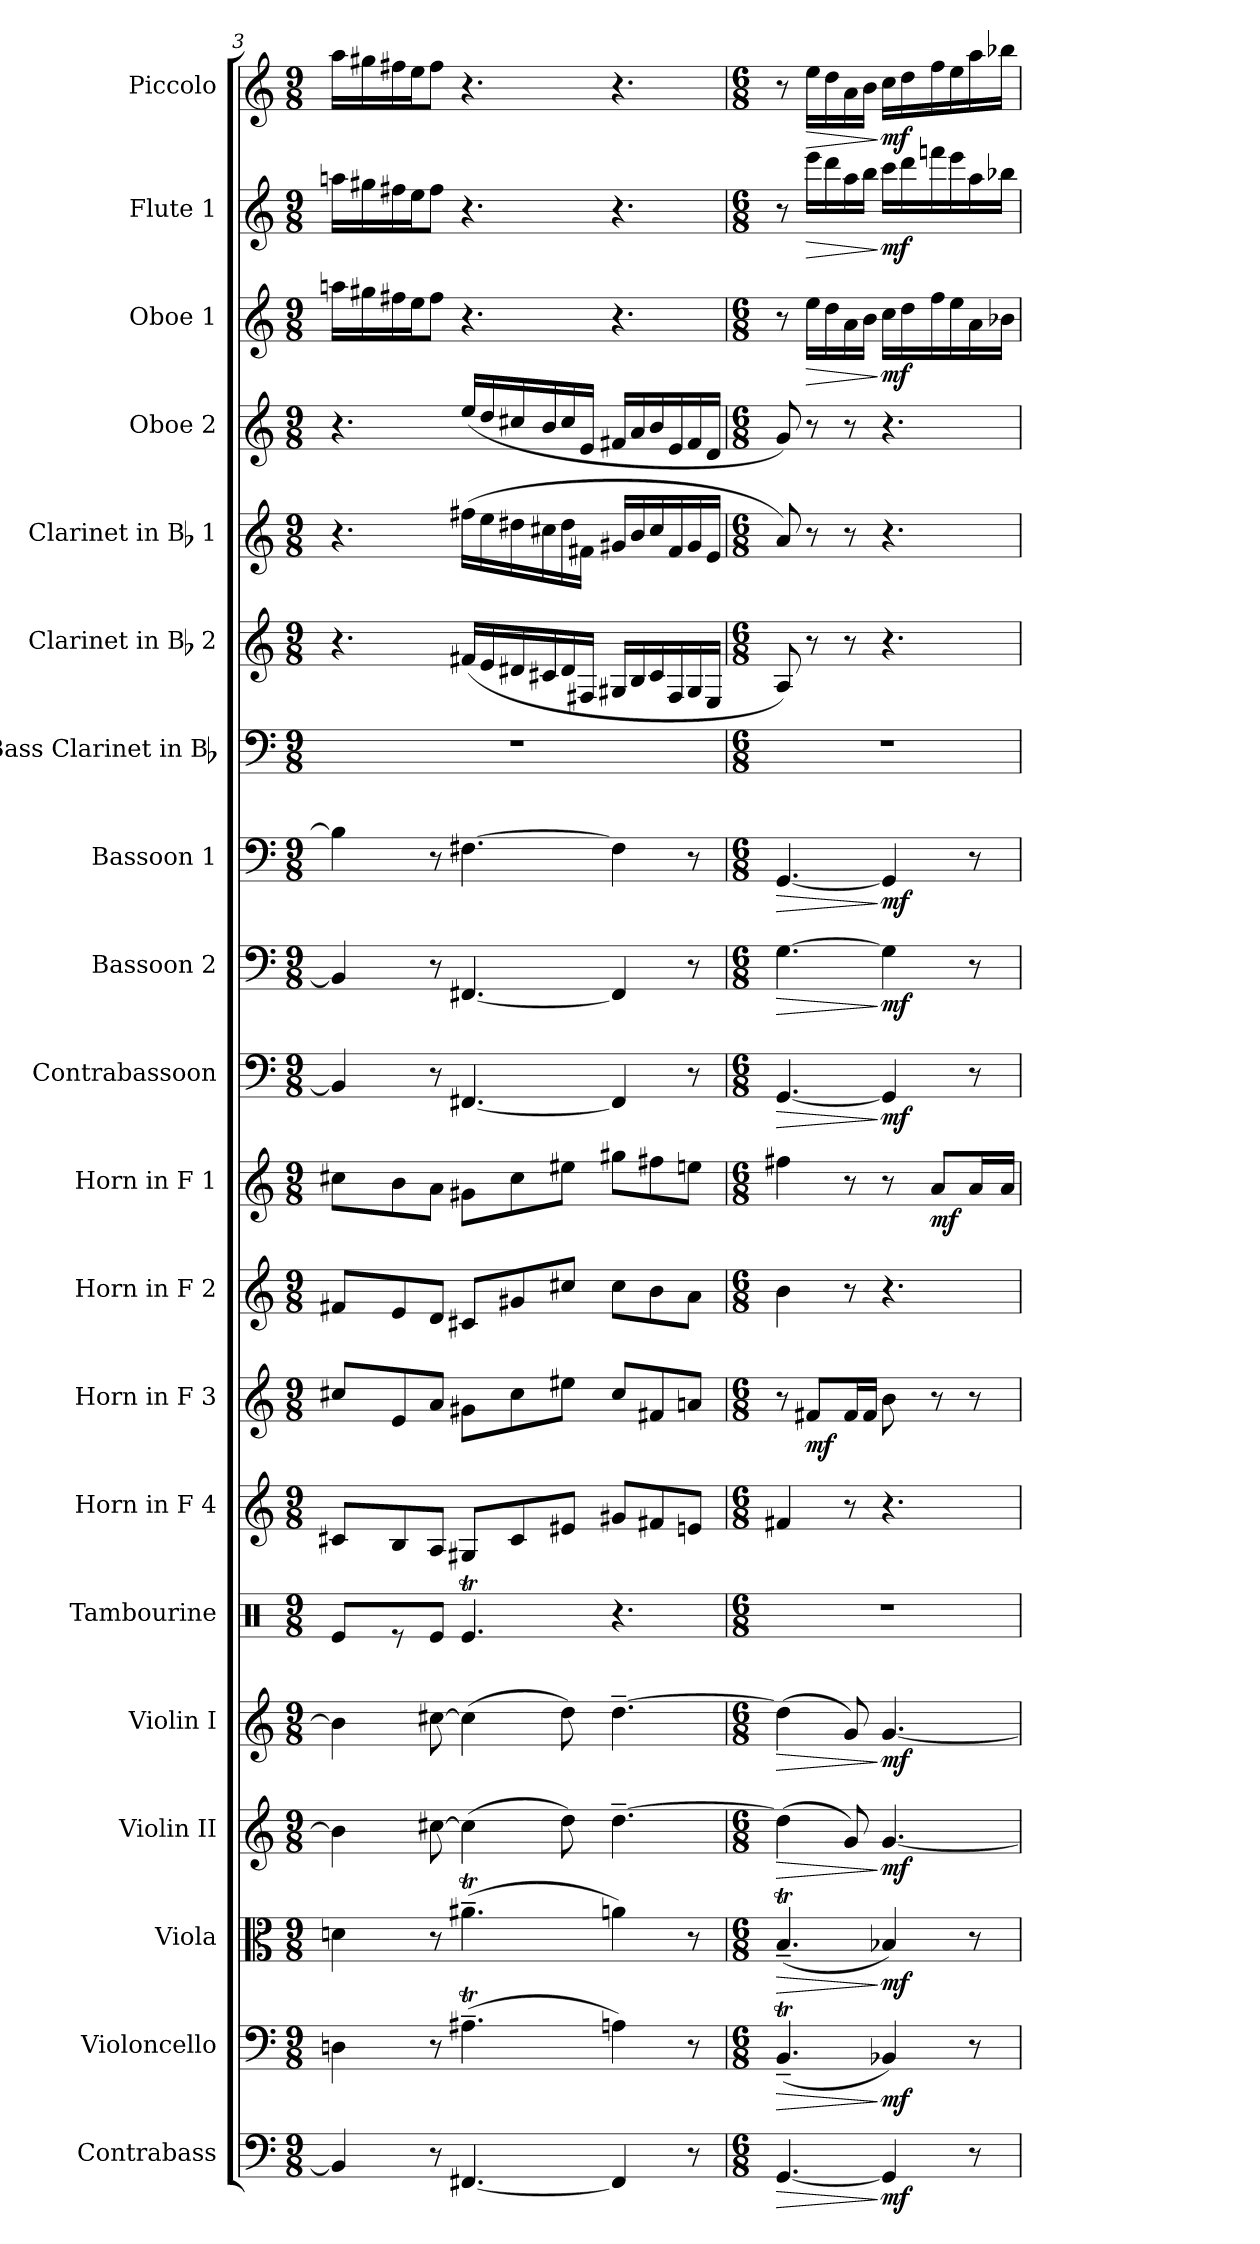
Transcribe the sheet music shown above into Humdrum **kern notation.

**kern	**dynam	**kern	**dynam	**kern	**dynam	**kern	**dynam	**kern	**dynam	**kern	**kern	**kern	**dynam	**kern	**kern	**dynam	**kern	**dynam	**kern	**dynam	**kern	**dynam	**kern	**kern	**kern	**kern	**kern	**dynam	**kern	**dynam	**kern	**dynam
*part20	*part20	*part19	*part19	*part18	*part18	*part17	*part17	*part16	*part16	*part15	*part14	*part13	*part13	*part12	*part11	*part11	*part10	*part10	*part9	*part9	*part8	*part8	*part7	*part6	*part5	*part4	*part3	*part3	*part2	*part2	*part1	*part1
*staff20	*staff20	*staff19	*staff19	*staff18	*staff18	*staff17	*staff17	*staff16	*staff16	*staff15	*staff14	*staff13	*staff13	*staff12	*staff11	*staff11	*staff10	*staff10	*staff9	*staff9	*staff8	*staff8	*staff7	*staff6	*staff5	*staff4	*staff3	*staff3	*staff2	*staff2	*staff1	*staff1
*I"Contrabass	*	*I"Violoncello	*	*I"Viola	*	*I"Violin II	*	*I"Violin I	*	*I"Tambourine	*I"Horn in F 4	*I"Horn in F 3	*	*I"Horn in F 2	*I"Horn in F 1	*	*I"Contrabassoon	*	*I"Bassoon 2	*	*I"Bassoon 1	*	*I"Bass Clarinet in Bb	*I"Clarinet in Bb 2	*I"Clarinet in Bb 1	*I"Oboe 2	*I"Oboe 1	*	*I"Flute 1	*	*I"Piccolo	*
*I'Cb.	*	*I'Vc.	*	*I'Vla.	*	*I'2.Vln.	*	*I'1.Vln.	*	*I'Tamb.	*I'4.Hn.	*I'3.Hn.	*	*I'2.Hn.	*I'1.Hn.	*	*I'Cbsn.	*	*I'2.Bsn.	*	*I'1.Bsn.	*	*I'B. Cl.	*I'2.Cl.	*I'1.Cl.	*I'2.Ob.	*I'1.Ob.	*	*I'1.Fl.	*	*I'Picc.	*
*clefF4	*	*clefF4	*	*clefC3	*	*clefG2	*	*clefG2	*	*clefX	*clefG2	*clefG2	*	*clefG2	*clefG2	*	*clefF4	*	*clefF4	*	*clefF4	*	*clefF4	*clefG2	*clefG2	*clefG2	*clefG2	*	*clefG2	*	*clefG2	*
*ITrd7c12	*	*	*	*	*	*	*	*	*	*	*ITrd4c7	*ITrd4c7	*	*ITrd4c7	*ITrd4c7	*	*ITrd7c12	*	*	*	*	*	*ITrd1c2	*ITrd1c2	*ITrd1c2	*	*	*	*	*	*ITrd-7c-12	*
*k[]	*	*k[]	*	*k[]	*	*k[]	*	*k[]	*	*k[]	*k[b-]	*k[b-]	*	*k[b-]	*k[b-]	*	*k[]	*	*k[]	*	*k[]	*	*k[b-e-]	*k[b-e-]	*k[b-e-]	*k[]	*k[]	*	*k[]	*	*k[]	*
*M9/8	*	*M9/8	*	*M9/8	*	*M9/8	*	*M9/8	*	*M9/8	*M9/8	*M9/8	*	*M9/8	*M9/8	*	*M9/8	*	*M9/8	*	*M9/8	*	*M9/8	*M9/8	*M9/8	*M9/8	*M9/8	*	*M9/8	*	*M9/8	*
=3	=3	=3	=3	=3	=3	=3	=3	=3	=3	=3	=3	=3	=3	=3	=3	=3	=3	=3	=3	=3	=3	=3	=3	=3	=3	=3	=3	=3	=3	=3	=3	=3
4BBB]	.	4Dn	.	4dn	.	4b]	.	4b]	.	8Re/L	8F#XL	8f#XL	.	8BnL	8f#XL	.	4BBB]	.	4BB]	.	4B]	.	8%9r	4.r	4.r	4.r	16aanLL	.	16aanLL	.	16aaaLL	.
.	.	.	.	.	.	.	.	.	.	.	.	.	.	.	.	.	.	.	.	.	.	.	.	.	.	.	16gg#X	.	16gg#X	.	16ggg#X	.
.	.	.	.	.	.	.	.	.	.	8r	8E	8A	.	8A	8e	.	.	.	.	.	.	.	.	.	.	.	16ff#X	.	16ff#X	.	16fff#X	.
.	.	.	.	.	.	.	.	.	.	.	.	.	.	.	.	.	.	.	.	.	.	.	.	.	.	.	16eeJ	.	16eeJ	.	16eeeJ	.
8r	.	8r	.	8r	.	[8cc#X	.	[8cc#X	.	8Re/J	8DJ	8dJ	.	8GJ	8dJ	.	8r	.	8r	.	8r	.	.	.	.	.	8ff#J	.	8ff#J	.	8fff#J	.
[4.FFF#X	.	(4.A#Xt~	.	(4.a#Xt~	.	(4cc#]	.	(4cc#]	.	4.Ret/	8C#XL	8c#XL	.	8F#XL	8c#XL	.	[4.FFF#X	.	[4.FF#X	.	[4.F#X	.	.	(16enLL	(16eenLL	(16eeLL	4.r	.	4.r	.	4.r	.
.	.	.	.	.	.	.	.	.	.	.	.	.	.	.	.	.	.	.	.	.	.	.	.	16d	16dd	16dd	.	.	.	.	.	.
.	.	.	.	.	.	.	.	.	.	.	8F#	8f#	.	8c#X	8f#	.	.	.	.	.	.	.	.	16c#X	16cc#X	16cc#X	.	.	.	.	.	.
.	.	.	.	.	.	.	.	.	.	.	.	.	.	.	.	.	.	.	.	.	.	.	.	16Bn	16bn	16b	.	.	.	.	.	.
.	.	.	.	.	.	8dd)	.	8dd)	.	.	8A#XJ	8a#XJ	.	8f#XJ	8a#XJ	.	.	.	.	.	.	.	.	16c#	16cc#	16cc#	.	.	.	.	.	.
.	.	.	.	.	.	.	.	.	.	.	.	.	.	.	.	.	.	.	.	.	.	.	.	16EnJJ	16enJJ	16eJJ	.	.	.	.	.	.
4FFF#]	.	4An)	.	4an)	.	[4.dd~	.	[4.dd~	.	4.r	8c#XL	8f#L	.	8f#L	8cc#XL	.	4FFF#]	.	4FF#]	.	4F#]	.	.	16F#XLL	16f#XLL	16f#XLL	4.r	.	4.r	.	4.r	.
.	.	.	.	.	.	.	.	.	.	.	.	.	.	.	.	.	.	.	.	.	.	.	.	16A	16a	16a	.	.	.	.	.	.
.	.	.	.	.	.	.	.	.	.	.	8Bn	8Bn	.	8e	8bn	.	.	.	.	.	.	.	.	16B	16b	16b	.	.	.	.	.	.
.	.	.	.	.	.	.	.	.	.	.	.	.	.	.	.	.	.	.	.	.	.	.	.	16E	16e	16e	.	.	.	.	.	.
8r	.	8r	.	8r	.	.	.	.	.	.	8AnJ	8dnJ	.	8dJ	8anJ	.	8r	.	8r	.	8r	.	.	16F#	16f#	16f#	.	.	.	.	.	.
.	.	.	.	.	.	.	.	.	.	.	.	.	.	.	.	.	.	.	.	.	.	.	.	16DJJ	16dJJ	16dJJ	.	.	.	.	.	.
=4	=4	=4	=4	=4	=4	=4	=4	=4	=4	=4	=4	=4	=4	=4	=4	=4	=4	=4	=4	=4	=4	=4	=4	=4	=4	=4	=4	=4	=4	=4	=4	=4
*M6/8	*	*M6/8	*	*M6/8	*	*M6/8	*	*M6/8	*	*M6/8	*M6/8	*M6/8	*	*M6/8	*M6/8	*	*M6/8	*	*M6/8	*	*M6/8	*	*M6/8	*M6/8	*M6/8	*M6/8	*M6/8	*	*M6/8	*	*M6/8	*
!	!LO:HP:b	!	!LO:HP:b	!	!LO:HP:b	!	!LO:HP:b	!	!LO:HP:b	!	!	!	!	!	!	!	!	!LO:HP:b	!	!LO:HP:b	!	!LO:HP:b	!	!	!	!	!	!	!	!	!	!
[4.GGG	>	(4.BBt~	>	(4.Bt~	>	(4dd]	>	(4dd]	>	4%3r	4Bn	8r	.	4e	4bn	.	[4.GGG	>	[4.G	>	[4.GG	>	4%3r	8G)	8g)	8g)	8r	.	8r	.	8r	.
!	!	!	!	!	!	!	!	!	!	!	!	!	!	!	!	!	!	!	!	!	!	!	!	!	!	!	!	!LO:HP:b	!	!LO:HP:b	!	!LO:HP:b
.	.	.	.	.	.	.	.	.	.	.	.	8BnL	mf	.	.	.	.	.	.	.	.	.	.	8r	8r	8r	16eeLL	>	16eeeLL	>	16eeeLL	>
.	.	.	.	.	.	.	.	.	.	.	.	.	.	.	.	.	.	.	.	.	.	.	.	.	.	.	16dd	.	16ddd	.	16ddd	.
.	.	.	.	.	.	8g)	.	8g)	.	.	8r	16BL	.	8r	8r	.	.	.	.	.	.	.	.	8r	8r	8r	16a	.	16aa	.	16aa	.
.	.	.	.	.	.	.	.	.	.	.	.	16BJJ	.	.	.	.	.	.	.	.	.	.	.	.	.	.	16bJJ	.	16bbJJ	.	16bbJJ	.
4GGG]	] mf	4BB-X)	] mf	4B-X)	] mf	[4.g	] mf	[4.g	] mf	.	4.r	8e	.	4.r	8r	.	4GGG]	] mf	4G]	] mf	4GG]	] mf	.	4.r	4.r	4.r	16ccLL	] mf	16cccLL	] mf	16cccLL	] mf
.	.	.	.	.	.	.	.	.	.	.	.	.	.	.	.	.	.	.	.	.	.	.	.	.	.	.	16dd	.	16ddd	.	16ddd	.
.	.	.	.	.	.	.	.	.	.	.	.	8r	.	.	8dL	mf	.	.	.	.	.	.	.	.	.	.	16ff	.	16fffn	.	16fff	.
.	.	.	.	.	.	.	.	.	.	.	.	.	.	.	.	.	.	.	.	.	.	.	.	.	.	.	16ee	.	16eee	.	16eee	.
8r	.	8r	.	8r	.	.	.	.	.	.	.	8r	.	.	16dL	.	8r	.	8r	.	8r	.	.	.	.	.	16a	.	16aa	.	16aaa	.
.	.	.	.	.	.	.	.	.	.	.	.	.	.	.	16dJJ	.	.	.	.	.	.	.	.	.	.	.	16b-XJJ	.	16bb-XJJ	.	16bbb-XJJ	.
=	=	=	=	=	=	=	=	=	=	=	=	=	=	=	=	=	=	=	=	=	=	=	=	=	=	=	=	=	=	=	=	=
*-	*-	*-	*-	*-	*-	*-	*-	*-	*-	*-	*-	*-	*-	*-	*-	*-	*-	*-	*-	*-	*-	*-	*-	*-	*-	*-	*-	*-	*-	*-	*-	*-
